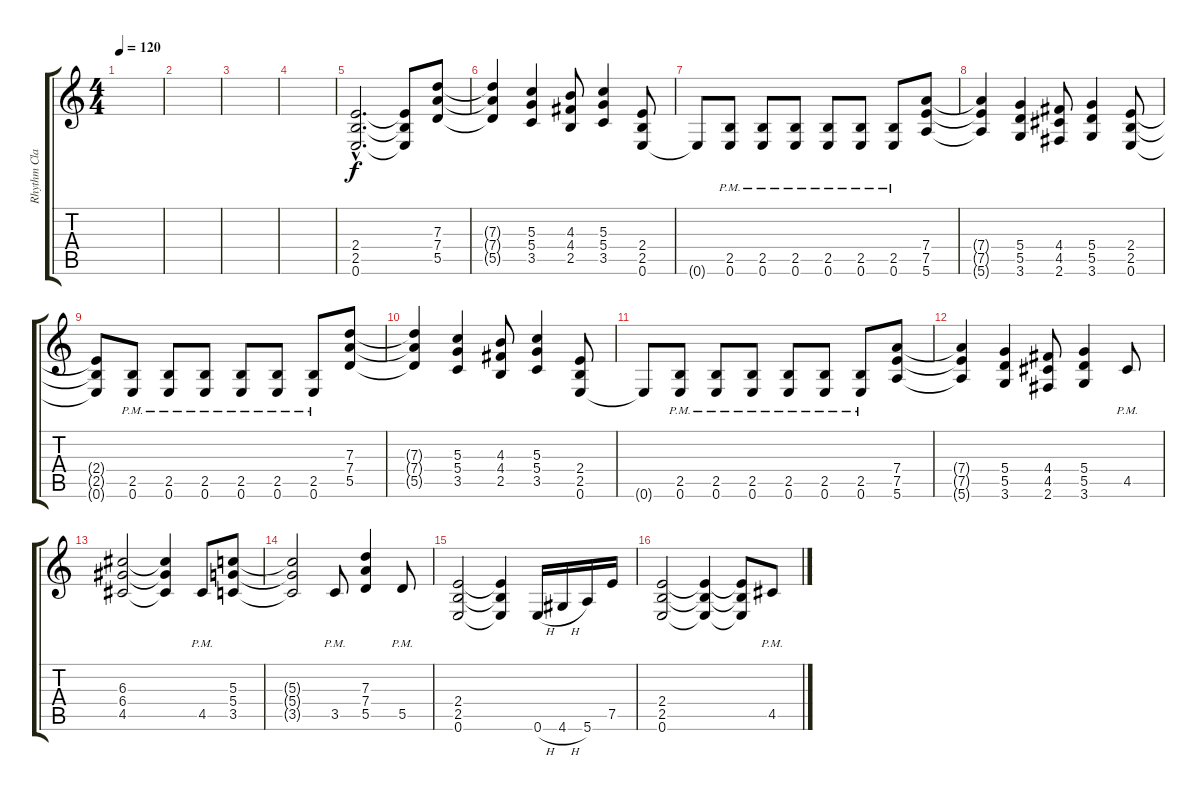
\track ("Rhythm Clark" "Rhythm Cla") {instrument distortionguitar}
\staff {score tabs}
\tuning (E4 B3 G3 D3 A2 E2) {hide}
\ts (4 4)
\tempo 120
\clef g2
\ks c
|
|
|
|
(2.4{hac} 2.5{hac} 0.6{hac}).2{d volume 11} (2.4{t} 2.5{t} 0.6{t}).8 (7.3 7.4 5.5).8 |
(7.3{t} 7.4{t} 5.5{t}).4 (5.3 5.4 3.5).4 (4.3 4.4 2.5).8 (5.3 5.4 3.5).4 (2.4 2.5 0.6).8 |
0.6{t}.8 (2.5{pm} 0.6).8 (2.5{pm} 0.6).8 (2.5{pm} 0.6).8 (2.5{pm} 0.6).8 (2.5{pm} 0.6).8 (2.5{pm} 0.6).8 (7.4 7.5 5.6).8 |
(7.4{t} 7.5{t} 5.6{t}).4 (5.4 5.5 3.6).4 (4.4 4.5 2.6).8 (5.4 5.5 3.6).4 (2.4 2.5 0.6).8 |
(2.4{t} 2.5{t} 0.6{t}).8 (2.5{pm} 0.6).8 (2.5{pm} 0.6).8 (2.5{pm} 0.6).8 (2.5{pm} 0.6).8 (2.5{pm} 0.6).8 (2.5{pm} 0.6).8 (7.3 7.4 5.5).8 |
(7.3{t} 7.4{t} 5.5{t}).4 (5.3 5.4 3.5).4 (4.3 4.4 2.5).8 (5.3 5.4 3.5).4 (2.4 2.5 0.6).8 |
0.6{t}.8 (2.5{pm} 0.6).8 (2.5{pm} 0.6).8 (2.5{pm} 0.6).8 (2.5{pm} 0.6).8 (2.5{pm} 0.6).8 (2.5{pm} 0.6).8 (7.4 7.5 5.6).8 |
(7.4{t} 7.5{t} 5.6{t}).4 (5.4 5.5 3.6).4{volume 11} (4.4 4.5 2.6).8 (5.4 5.5 3.6).4 4.5{pm}.8 |
(6.3 6.4 4.5).2 (6.3{t} 6.4{t} 4.5{t}).4 4.5{pm}.8{volume 11} (5.3 5.4 3.5).8 |
(5.3{t} 5.4{t} 3.5{t}).2 3.5{pm}.8 (7.3 7.4 5.5).4 5.5{pm}.8 |
(2.4 2.5 0.6).2 (2.4{t} 2.5{t} 0.6{t}).4 0.6{h}.16 4.6{h}.16 5.6.16 7.5.16 |
(2.4 2.5 0.6).2 (2.4{t} 2.5{t} 0.6{t}).4 (2.4{t} 2.5{t} 0.6{t}).8 4.5{pm}.8
